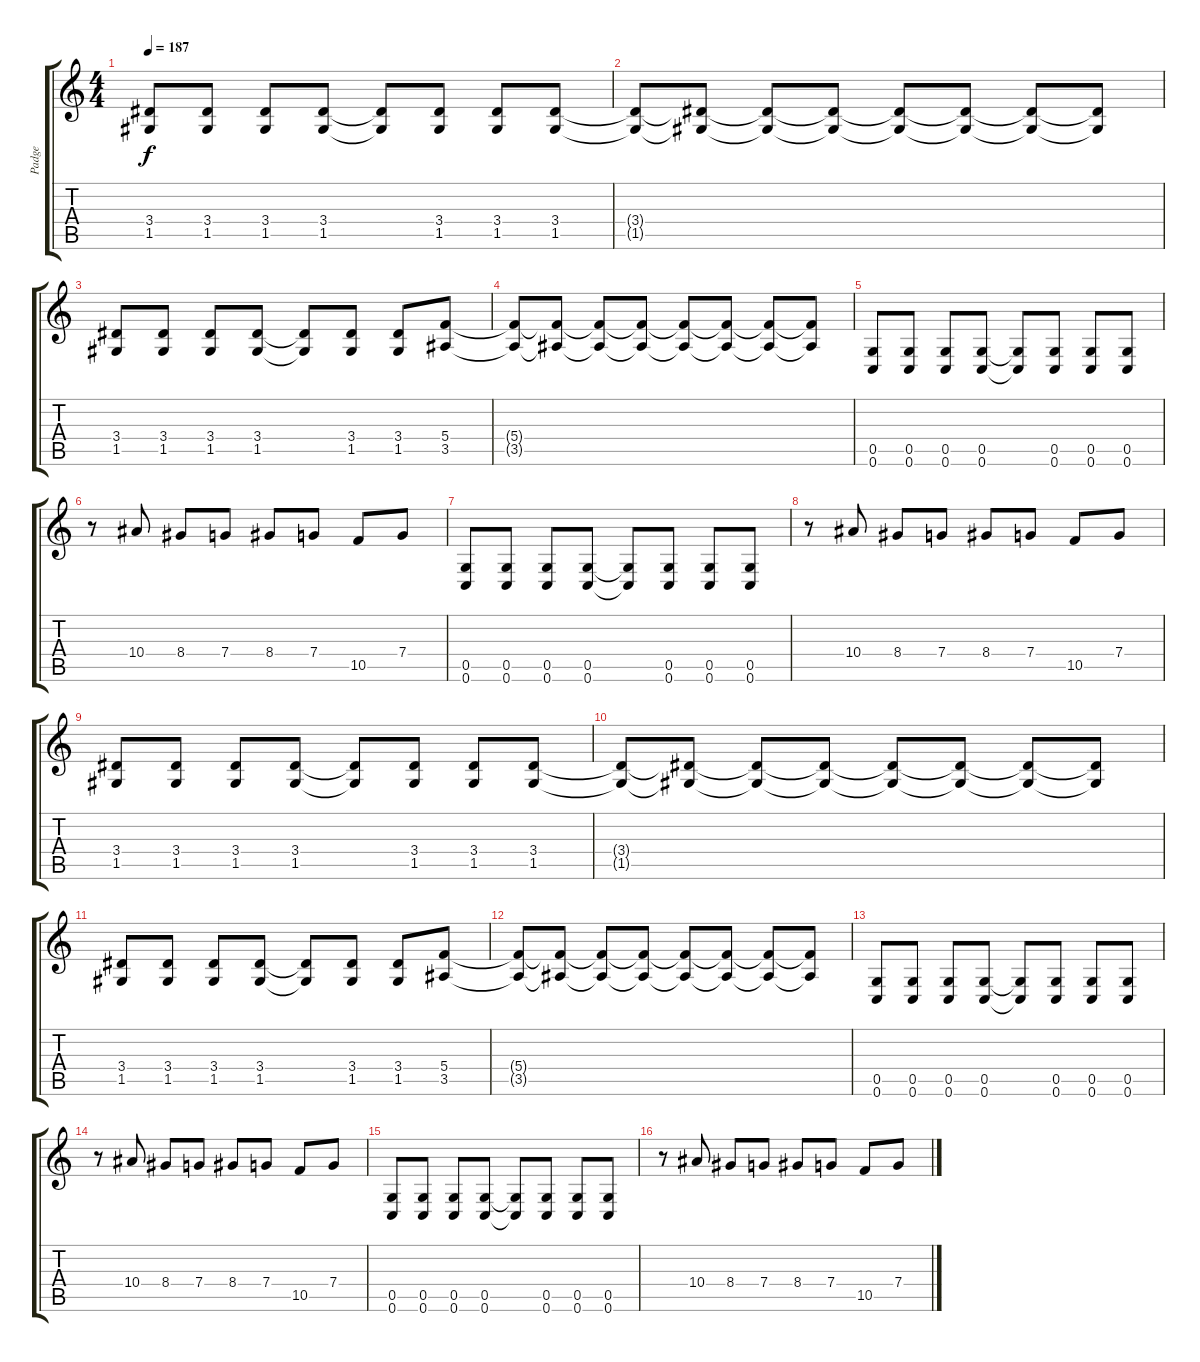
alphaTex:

\track ("Padge" "Padge") {instrument distortionguitar}
\staff {score tabs}
\tuning (D4 A3 F3 C3 G2 C2) {hide}
\ts (4 4)
\tempo 187
\clef g2
\ks c
(3.4 1.5).8{dy f} (3.4 1.5).8 (3.4 1.5).8 (3.4 1.5).8 (3.4{t} 1.5{t}).8 (3.4 1.5).8 (3.4 1.5).8 (3.4 1.5).8 |
(3.4{t} 1.5{t}).8 (3.4{t} 1.5{t}).8 (3.4{t} 1.5{t}).8 (3.4{t} 1.5{t}).8 (3.4{t} 1.5{t}).8 (3.4{t} 1.5{t}).8 (3.4{t} 1.5{t}).8 (3.4{t} 1.5{t}).8 |
(3.4 1.5).8 (3.4 1.5).8 (3.4 1.5).8 (3.4 1.5).8 (3.4{t} 1.5{t}).8 (3.4 1.5).8 (3.4 1.5).8 (5.4 3.5).8 |
(5.4{t} 3.5{t}).8 (5.4{t} 3.5{t}).8 (5.4{t} 3.5{t}).8 (5.4{t} 3.5{t}).8 (5.4{t} 3.5{t}).8 (5.4{t} 3.5{t}).8 (5.4{t} 3.5{t}).8 (5.4{t} 3.5{t}).8 |
(0.5 0.6).8 (0.5 0.6).8 (0.5 0.6).8 (0.5 0.6).8 (0.5{t} 0.6{t}).8 (0.5 0.6).8 (0.5 0.6).8 (0.5 0.6).8 |
r.8 10.4.8 8.4.8 7.4.8 8.4.8 7.4.8 10.5.8 7.4.8 |
(0.5 0.6).8 (0.5 0.6).8 (0.5 0.6).8 (0.5 0.6).8 (0.5{t} 0.6{t}).8 (0.5 0.6).8 (0.5 0.6).8 (0.5 0.6).8 |
r.8 10.4.8 8.4.8 7.4.8 8.4.8 7.4.8 10.5.8 7.4.8 |
(3.4 1.5).8 (3.4 1.5).8 (3.4 1.5).8 (3.4 1.5).8 (3.4{t} 1.5{t}).8 (3.4 1.5).8 (3.4 1.5).8 (3.4 1.5).8 |
(3.4{t} 1.5{t}).8 (3.4{t} 1.5{t}).8 (3.4{t} 1.5{t}).8 (3.4{t} 1.5{t}).8 (3.4{t} 1.5{t}).8 (3.4{t} 1.5{t}).8 (3.4{t} 1.5{t}).8 (3.4{t} 1.5{t}).8 |
(3.4 1.5).8 (3.4 1.5).8 (3.4 1.5).8 (3.4 1.5).8 (3.4{t} 1.5{t}).8 (3.4 1.5).8 (3.4 1.5).8 (5.4 3.5).8 |
(5.4{t} 3.5{t}).8 (5.4{t} 3.5{t}).8 (5.4{t} 3.5{t}).8 (5.4{t} 3.5{t}).8 (5.4{t} 3.5{t}).8 (5.4{t} 3.5{t}).8 (5.4{t} 3.5{t}).8 (5.4{t} 3.5{t}).8 |
(0.5 0.6).8 (0.5 0.6).8 (0.5 0.6).8 (0.5 0.6).8 (0.5{t} 0.6{t}).8 (0.5 0.6).8 (0.5 0.6).8 (0.5 0.6).8 |
r.8 10.4.8 8.4.8 7.4.8 8.4.8 7.4.8 10.5.8 7.4.8 |
(0.5 0.6).8 (0.5 0.6).8 (0.5 0.6).8 (0.5 0.6).8 (0.5{t} 0.6{t}).8 (0.5 0.6).8 (0.5 0.6).8 (0.5 0.6).8 |
r.8 10.4.8 8.4.8 7.4.8 8.4.8 7.4.8 10.5.8 7.4.8
